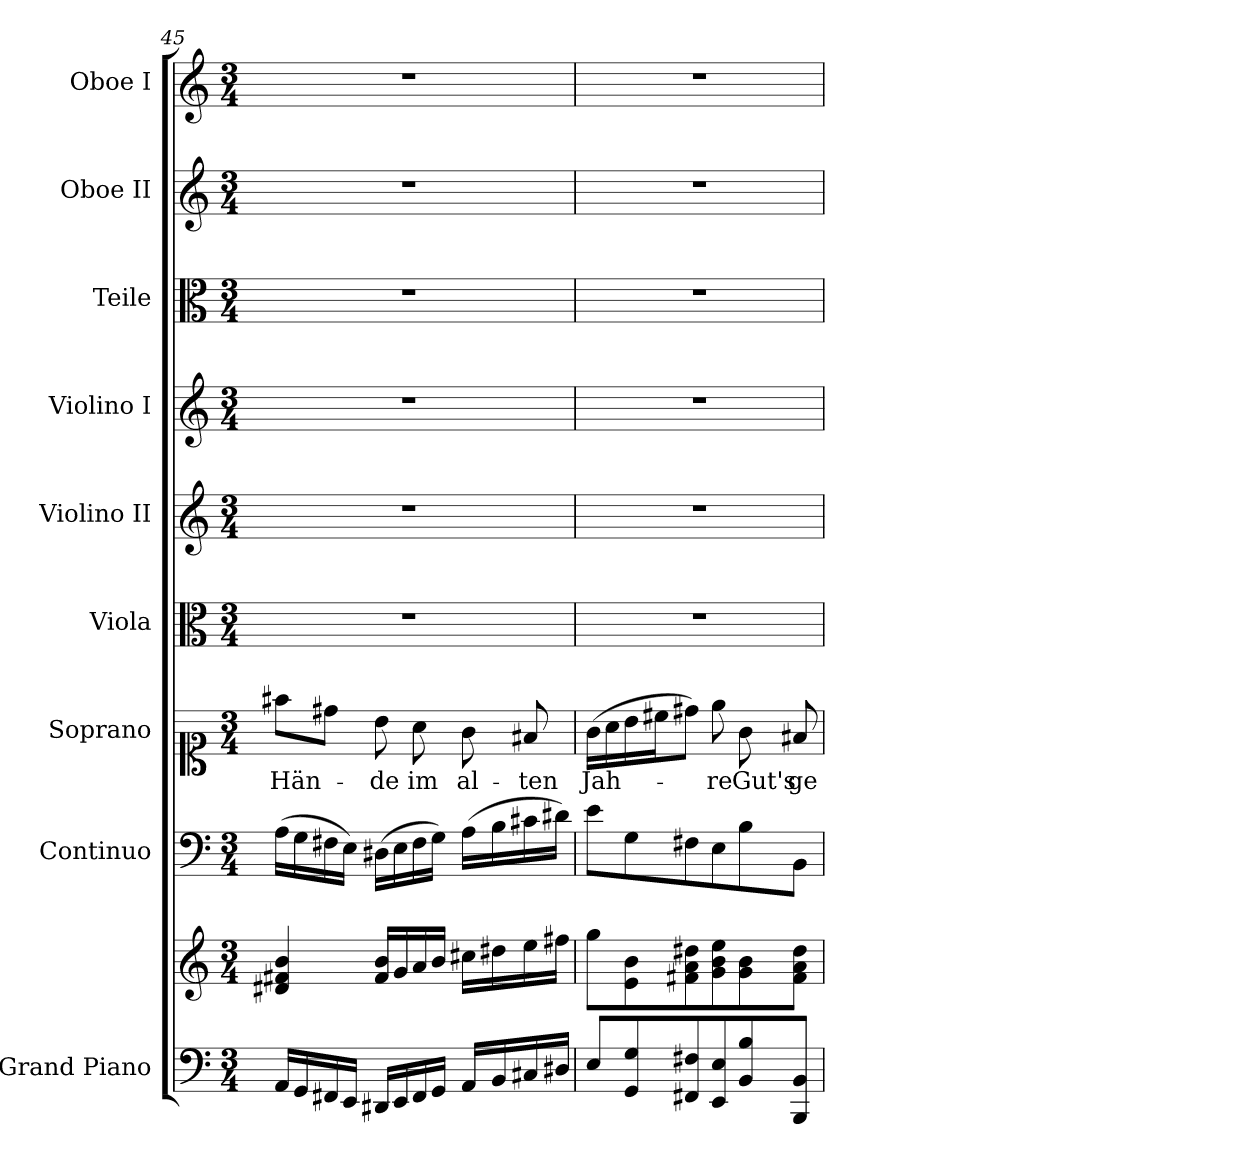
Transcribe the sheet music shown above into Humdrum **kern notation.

**kern	**kern	**kern	**kern	**text	**kern	**kern	**kern	**kern	**kern	**kern
*part9	*part9	*part8	*part7	*part7	*part6	*part5	*part4	*part3	*part2	*part1
*staff10	*staff9	*staff8	*staff7	*staff7	*staff6	*staff5	*staff4	*staff3	*staff2	*staff1
*I"Grand Piano	*	*I"Continuo	*I"Soprano	*	*I"Viola	*I"Violino II	*I"Violino I	*I"Teile	*I"Oboe II	*I"Oboe I
*I'Pno	*	*	*	*	*	*	*	*	*I'Ob	*I'Ob
*clefF4	*clefG2	*clefF4	*clefC1	*	*clefC3	*clefG2	*clefG2	*clefC3	*clefG2	*clefG2
*k[]	*k[]	*k[]	*k[]	*	*k[]	*k[]	*k[]	*k[]	*k[]	*k[]
*M3/4	*M3/4	*M3/4	*M3/4	*	*M3/4	*M3/4	*M3/4	*M3/4	*M3/4	*M3/4
=45	=45	=45	=45	=45	=45	=45	=45	=45	=45	=45
!	!	!	!	!LO:LY:b	!	!	!	!	!	!
16AA/LL	4d#X/ 4f#X/ 4b/	(>16A\LL	8ff#X\L	Hän-	2.r	2.r	2.r	2.r	2.r	2.r
16GG/	.	16G\	.	.	.	.	.	.	.	.
16FF#X/	.	16F#X\	8dd#X\J	.	.	.	.	.	.	.
16EE/JJ	.	16E\JJ)	.	.	.	.	.	.	.	.
!	!	!	!	!LO:LY:b	!	!	!	!	!	!
16DD#X/LL	16f#/ 16b/LL	(>16D#X\LL	8b\	de	.	.	.	.	.	.
16EE/	16g/	16E\	.	.	.	.	.	.	.	.
!	!	!	!	!LO:LY:b	!	!	!	!	!	!
16FF#/	16a/	16F#\	8a\	im	.	.	.	.	.	.
16GG/JJ	16b/JJ	16G\JJ)	.	.	.	.	.	.	.	.
!	!	!	!	!LO:LY:b	!	!	!	!	!	!
16AA/LL	16cc#X\LL	(>16A\LL	8g\	al-	.	.	.	.	.	.
16BB/	16dd#X\	16B\	.	.	.	.	.	.	.	.
!	!	!	!	!LO:LY:b	!	!	!	!	!	!
16C#X/	16ee\	16c#X\	8f#X/	-ten	.	.	.	.	.	.
16D#X/JJ	16ff#X\JJ	16d#X\JJ)	.	.	.	.	.	.	.	.
=46	=46	=46	=46	=46	=46	=46	=46	=46	=46	=46
!	!	!	!	!LO:LY:b	!	!	!	!	!	!
8E/L	8gg\L	8e\L	(>16g\LL	Jah-	2.r	2.r	2.r	2.r	2.r	2.r
.	.	.	16a\	.	.	.	.	.	.	.
8GG/ 8G/	8e\ 8b\	8G\	16b\	.	.	.	.	.	.	.
.	.	.	16cc#X\J	.	.	.	.	.	.	.
8FF#X/ 8F#X/	8f#X\ 8a\ 8dd#X\	8F#X\	8dd#X\J)	.	.	.	.	.	.	.
!	!	!	!	!LO:LY:b	!	!	!	!	!	!
8EE/ 8E/	8g\ 8b\ 8ee\	8E\	8ee\	re	.	.	.	.	.	.
!	!	!	!	!LO:LY:b	!	!	!	!	!	!
8BB/ 8B/	8g\ 8b\	8B\	8g\	Gut's	.	.	.	.	.	.
!	!	!	!	!LO:LY:b	!	!	!	!	!	!
8BBB/ 8BB/J	8f#\ 8a\ 8dd#\J	8BB\J	8f#X/	ge-	.	.	.	.	.	.
=	=	=	=	=	=	=	=	=	=	=
*-	*-	*-	*-	*-	*-	*-	*-	*-	*-	*-
